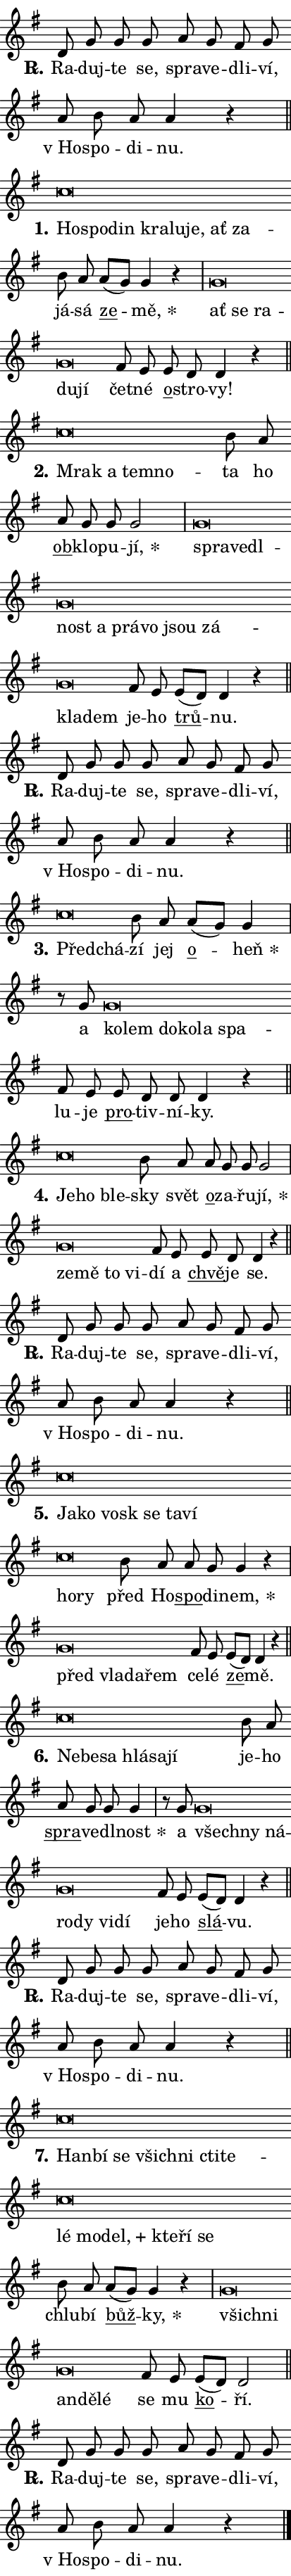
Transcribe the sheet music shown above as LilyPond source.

\version "2.24.0"
\header { tagline = "" }
\paper {
  indent = 0\cm
  top-margin = 0\cm
  right-margin = 0\cm
  bottom-margin = 0\cm
  left-margin = 0\cm
  paper-width = 7\cm
  page-breaking = #ly:one-page-breaking
  system-system-spacing.basic-distance = #11
  score-system-spacing.basic-distance = #11
  ragged-last = ##f
}


%% Author: Thomas Morley
%% https://lists.gnu.org/archive/html/lilypond-user/2020-05/msg00002.html
#(define (line-position grob)
"Returns position of @var[grob} in current system:
   @code{'start}, if at first time-step
   @code{'end}, if at last time-step
   @code{'middle} otherwise
"
  (let* ((col (ly:item-get-column grob))
         (ln (ly:grob-object col 'left-neighbor))
         (rn (ly:grob-object col 'right-neighbor))
         (col-to-check-left (if (ly:grob? ln) ln col))
         (col-to-check-right (if (ly:grob? rn) rn col))
         (break-dir-left
           (and
             (ly:grob-property col-to-check-left 'non-musical #f)
             (ly:item-break-dir col-to-check-left)))
         (break-dir-right
           (and
             (ly:grob-property col-to-check-right 'non-musical #f)
             (ly:item-break-dir col-to-check-right))))
        (cond ((eqv? 1 break-dir-left) 'start)
              ((eqv? -1 break-dir-right) 'end)
              (else 'middle))))

#(define (tranparent-at-line-position vctor)
  (lambda (grob)
  "Relying on @code{line-position} select the relevant enry from @var{vctor}.
Used to determine transparency,"
    (case (line-position grob)
      ((end) (not (vector-ref vctor 0)))
      ((middle) (not (vector-ref vctor 1)))
      ((start) (not (vector-ref vctor 2))))))

noteHeadBreakVisibility =
#(define-music-function (break-visibility)(vector?)
"Makes @code{NoteHead}s transparent relying on @var{break-visibility}"
#{
  \override NoteHead.transparent =
    #(tranparent-at-line-position break-visibility)
#})

#(define delete-ledgers-for-transparent-note-heads
  (lambda (grob)
    "Reads whether a @code{NoteHead} is transparent.
If so this @code{NoteHead} is removed from @code{'note-heads} from
@var{grob}, which is supposed to be @code{LedgerLineSpanner}.
As a result ledgers are not printed for this @code{NoteHead}"
    (let* ((nhds-array (ly:grob-object grob 'note-heads))
           (nhds-list
             (if (ly:grob-array? nhds-array)
                 (ly:grob-array->list nhds-array)
                 '()))
           ;; Relies on the transparent-property being done before
           ;; Staff.LedgerLineSpanner.after-line-breaking is executed.
           ;; This is fragile ...
           (to-keep
             (remove
               (lambda (nhd)
                 (ly:grob-property nhd 'transparent #f))
               nhds-list)))
      ;; TODO find a better method to iterate over grob-arrays, similiar
      ;; to filter/remove etc for lists
      ;; For now rebuilt from scratch
      (set! (ly:grob-object grob 'note-heads)  '())
      (for-each
        (lambda (nhd)
          (ly:pointer-group-interface::add-grob grob 'note-heads nhd))
        to-keep))))

hideNotes = {
  \noteHeadBreakVisibility #begin-of-line-visible
}
unHideNotes = {
  \noteHeadBreakVisibility #all-visible
}

% work-around for resetting accidentals
% https://lilypond.org/doc/v2.23/Documentation/notation/displaying-rhythms#unmetered-music
cadenzaMeasure = {
  \cadenzaOff
  \partial 1024 s1024
  \cadenzaOn
}

#(define-markup-command (accent layout props text) (markup?)
  "Underline accented syllable"
  (interpret-markup layout props
    #{\markup \override #'(offset . 4.3) \underline { #text }#}))

responsum = \markup \concat {
  "R" \hspace #-1.05 \path #0.1 #'((moveto 0 0.07) (lineto 0.9 0.8)) \hspace #0.05 "."
}

\layout {
    \context {
        \Staff
        \remove "Time_signature_engraver"
        \override LedgerLineSpanner.after-line-breaking = #delete-ledgers-for-transparent-note-heads
    }
    \context {
        \Voice {
            \override NoteHead.output-attributes = #'((class . "notehead"))
            \override Hairpin.height = #0.55
        }
    }
    \context {
        \Lyrics {
            \override StanzaNumber.output-attributes = #'((class . "stanzanumber"))
            \override LyricSpace.minimum-distance = #0.9
            \override LyricText.font-name = #"TeX Gyre Schola"
            \override LyricText.font-size = 1
            \override StanzaNumber.font-name = #"TeX Gyre Schola Bold"
            \override StanzaNumber.font-size = 1
        }
    }
}

% magnetic-lyrics.ily
%
%   written by
%     Jean Abou Samra <jean@abou-samra.fr>
%     Werner Lemberg <wl@gnu.org>
%
%   adapted by
%     Jiri Hon <jiri.hon@gmail.com>
%
% Version 2022-Apr-15

% https://www.mail-archive.com/lilypond-user@gnu.org/msg149350.html

#(define (Left_hyphen_pointer_engraver context)
   "Collect syllable-hyphen-syllable occurrences in lyrics and store
them in properties.  This engraver only looks to the left.  For
example, if the lyrics input is @code{foo -- bar}, it does the
following.

@itemize @bullet
@item
Set the @code{text} property of the @code{LyricHyphen} grob between
@q{foo} and @q{bar} to @code{foo}.

@item
Set the @code{left-hyphen} property of the @code{LyricText} grob with
text @q{foo} to the @code{LyricHyphen} grob between @q{foo} and
@q{bar}.
@end itemize

Use this auxiliary engraver in combination with the
@code{lyric-@/text::@/apply-@/magnetic-@/offset!} hook."
   (let ((hyphen #f)
         (text #f))
     (make-engraver
      (acknowledgers
       ((lyric-syllable-interface engraver grob source-engraver)
        (set! text grob)))
      (end-acknowledgers
       ((lyric-hyphen-interface engraver grob source-engraver)
        ;(when (not (grob::has-interface grob 'lyric-space-interface))
          (set! hyphen grob)));)
      ((stop-translation-timestep engraver)
       (when (and text hyphen)
         (ly:grob-set-object! text 'left-hyphen hyphen))
       (set! text #f)
       (set! hyphen #f)))))

#(define (lyric-text::apply-magnetic-offset! grob)
   "If the space between two syllables is less than the value in
property @code{LyricText@/.details@/.squash-threshold}, move the right
syllable to the left so that it gets concatenated with the left
syllable.

Use this function as a hook for
@code{LyricText@/.after-@/line-@/breaking} if the
@code{Left_@/hyphen_@/pointer_@/engraver} is active."
   (let ((hyphen (ly:grob-object grob 'left-hyphen #f)))
     (when hyphen
       (let ((left-text (ly:spanner-bound hyphen LEFT)))
         (when (grob::has-interface left-text 'lyric-syllable-interface)
           (let* ((common (ly:grob-common-refpoint grob left-text X))
                  (this-x-ext (ly:grob-extent grob common X))
                  (left-x-ext
                   (begin
                     ;; Trigger magnetism for left-text.
                     (ly:grob-property left-text 'after-line-breaking)
                     (ly:grob-extent left-text common X)))
                  ;; `delta` is the gap width between two syllables.
                  (delta (- (interval-start this-x-ext)
                            (interval-end left-x-ext)))
                  (details (ly:grob-property grob 'details))
                  (threshold (assoc-get 'squash-threshold details 0.2)))
             (when (< delta threshold)
               (let* (;; We have to manipulate the input text so that
                      ;; ligatures crossing syllable boundaries are not
                      ;; disabled.  For languages based on the Latin
                      ;; script this is essentially a beautification.
                      ;; However, for non-Western scripts it can be a
                      ;; necessity.
                      (lt (ly:grob-property left-text 'text))
                      (rt (ly:grob-property grob 'text))
                      (is-space (grob::has-interface hyphen 'lyric-space-interface))
                      (space (if is-space " " ""))
                      (space-markup (grob-interpret-markup grob " "))
                      (space-size (interval-length (ly:stencil-extent space-markup X)))
                      (extra-delta (if is-space space-size 0))
                      ;; Append new syllable.
                      (ltrt-space (if (and (string? lt) (string? rt))
                                (string-append lt space rt)
                                (make-concat-markup (list lt space rt))))
                      ;; Right-align `ltrt` to the right side.
                      (ltrt-space-markup (grob-interpret-markup
                               grob
                               (make-translate-markup
                                (cons (interval-length this-x-ext) 0)
                                (make-right-align-markup ltrt-space)))))
                 (begin
                   ;; Don't print `left-text`.
                   (ly:grob-set-property! left-text 'stencil #f)
                   ;; Set text and stencil (which holds all collected
                   ;; syllables so far) and shift it to the left.
                   (ly:grob-set-property! grob 'text ltrt-space)
                   (ly:grob-set-property! grob 'stencil ltrt-space-markup)
                   (ly:grob-translate-axis! grob (- (- delta extra-delta)) X))))))))))


#(define (lyric-hyphen::displace-bounds-first grob)
   ;; Make very sure this callback isn't triggered too early.
   (let ((left (ly:spanner-bound grob LEFT))
         (right (ly:spanner-bound grob RIGHT)))
     (ly:grob-property left 'after-line-breaking)
     (ly:grob-property right 'after-line-breaking)
     (ly:lyric-hyphen::print grob)))

squashThreshold = #0.4

\layout {
  \context {
    \Lyrics
    \consists #Left_hyphen_pointer_engraver
    \override LyricText.after-line-breaking =
      #lyric-text::apply-magnetic-offset!
    \override LyricHyphen.stencil = #lyric-hyphen::displace-bounds-first
    \override LyricText.details.squash-threshold = \squashThreshold
    \override LyricHyphen.minimum-distance = 0
    \override LyricHyphen.minimum-length = \squashThreshold
  }
}

squash = \override LyricText.details.squash-threshold = 9999
unSquash = \override LyricText.details.squash-threshold = \squashThreshold

left = \override LyricText.self-alignment-X = #LEFT
unLeft = \revert LyricText.self-alignment-X

starOffset = #(lambda (grob) 
                (let ((x_offset (ly:self-alignment-interface::aligned-on-x-parent grob)))
                  (if (= x_offset 0) 0 (+ x_offset 1.2))))

star = #(define-music-function (syllable)(string?)
"Append star separator at the end of a syllable"
#{
  \once \override LyricText.X-offset = #starOffset
  \lyricmode { \markup {
    #syllable
    \override #'((font-name . "TeX Gyre Schola Bold")) \hspace #0.2 \lower #0.65 \larger "*"
  } }
#})

starAccent = #(define-music-function (syllable)(string?)
"Append star separator at the end of a syllable and make accent"
#{
  \once \override LyricText.X-offset = #starOffset
  \lyricmode { \markup {
    \accent #syllable
    \override #'((font-name . "TeX Gyre Schola Bold")) \hspace #0.2 \lower #0.65 \larger "*"
  } }
#})

breath = #(define-music-function (syllable)(string?)
"Append breathing indicator at the end of a syllable"
#{
  \lyricmode { \markup { #syllable "+" } }
#})

optionalBreath = #(define-music-function (syllable)(string?)
"Append optional breathing indicator at the end of a syllable"
#{
  \lyricmode { \markup { #syllable "(+)" } }
#})


\score {
    <<
        \new Voice = "melody" { \cadenzaOn \key g \major \relative { d'8 g g g a g \bar "" fis g \bar "" a b a a4 r \cadenzaMeasure \bar "||" \break } }
        \new Lyrics \lyricsto "melody" { \lyricmode { \set stanza = \responsum
Ra -- duj -- te se, spra -- ve -- dli -- ví, "v Ho" -- spo -- di -- nu. } }
    >>
    \layout {}
}

\score {
    <<
        \new Voice = "melody" { \cadenzaOn \key g \major \relative { c''\breve*1/16 \hideNotes \breve*1/16 \bar "" \breve*1/16 \bar "" \breve*1/16 \bar "" \breve*1/16 \bar "" \breve*1/16 \bar "" \breve*1/16 \breve*1/16 \bar "" \unHideNotes b8 a \bar "" a[( g)] g4 r \cadenzaMeasure \bar "|" g\breve*1/16 \hideNotes \breve*1/16 \bar "" \breve*1/16 \bar "" \breve*1/16 \breve*1/16 \bar "" \unHideNotes fis8 e \bar "" e d d4 r \cadenzaMeasure \bar "||" \break } }
        \new Lyrics \lyricsto "melody" { \lyricmode { \set stanza = "1."
\left Ho -- \squash spo -- din kra -- lu -- je, ať za -- \unLeft \unSquash já -- sá \markup \accent ze -- \star mě, \left ať \squash se ra -- du -- jí \unLeft \unSquash čet -- né \markup \accent o -- stro -- vy! } }
    >>
    \layout {}
}

\score {
    <<
        \new Voice = "melody" { \cadenzaOn \key g \major \relative { c''\breve*1/16 \hideNotes \breve*1/16 \bar "" \breve*1/16 \breve*1/16 \bar "" \unHideNotes b8 a \bar "" a g g g2 \cadenzaMeasure \bar "|" g\breve*1/16 \hideNotes \breve*1/16 \bar "" \breve*1/16 \bar "" \breve*1/16 \bar "" \breve*1/16 \bar "" \breve*1/16 \bar "" \breve*1/16 \bar "" \breve*1/16 \bar "" \breve*1/16 \bar "" \breve*1/16 \breve*1/16 \bar "" \unHideNotes fis8 e \bar "" e[( d)] d4 r \cadenzaMeasure \bar "||" \break } }
        \new Lyrics \lyricsto "melody" { \lyricmode { \set stanza = "2."
\left Mrak \squash a tem -- no -- \unLeft \unSquash ta ho \markup \accent ob -- klo -- pu -- \star jí, \left spra -- \squash ve -- dl -- nost a prá -- vo jsou zá -- kla -- dem \unLeft \unSquash je -- ho \markup \accent trů -- nu. } }
    >>
    \layout {}
}

\score {
    <<
        \new Voice = "melody" { \cadenzaOn \key g \major \relative { d'8 g g g a g \bar "" fis g \bar "" a b a a4 r \cadenzaMeasure \bar "||" \break } }
        \new Lyrics \lyricsto "melody" { \lyricmode { \set stanza = \responsum
Ra -- duj -- te se, spra -- ve -- dli -- ví, "v Ho" -- spo -- di -- nu. } }
    >>
    \layout {}
}

\score {
    <<
        \new Voice = "melody" { \cadenzaOn \key g \major \relative { c''\breve*1/16 \hideNotes \breve*1/16 \bar "" \unHideNotes b8 a \bar "" a[( g)] g4 \cadenzaMeasure \bar "|" r8 g8 g\breve*1/16 \hideNotes \breve*1/16 \bar "" \breve*1/16 \bar "" \breve*1/16 \bar "" \breve*1/16 \breve*1/16 \bar "" \unHideNotes fis8 e \bar "" e d d d4 r \cadenzaMeasure \bar "||" \break } }
        \new Lyrics \lyricsto "melody" { \lyricmode { \set stanza = "3."
\left Před -- \squash chá -- \unLeft \unSquash zí jej \markup \accent o -- \star heň a \left ko -- \squash lem do -- ko -- la spa -- \unLeft \unSquash lu -- je \markup \accent pro -- tiv -- ní -- ky. } }
    >>
    \layout {}
}

\score {
    <<
        \new Voice = "melody" { \cadenzaOn \key g \major \relative { c''\breve*1/16 \hideNotes \breve*1/16 \breve*1/16 \bar "" \unHideNotes b8 a \bar "" a g g g2 \cadenzaMeasure \bar "|" g\breve*1/16 \hideNotes \breve*1/16 \bar "" \breve*1/16 \breve*1/16 \bar "" \unHideNotes fis8 e \bar "" e d d4 r \cadenzaMeasure \bar "||" \break } }
        \new Lyrics \lyricsto "melody" { \lyricmode { \set stanza = "4."
\left Je -- \squash ho ble -- \unLeft \unSquash sky svět \markup \accent o -- za -- řu -- \star jí, \left ze -- \squash mě to vi -- \unLeft \unSquash dí a \markup \accent chvě -- je se. } }
    >>
    \layout {}
}

\score {
    <<
        \new Voice = "melody" { \cadenzaOn \key g \major \relative { d'8 g g g a g \bar "" fis g \bar "" a b a a4 r \cadenzaMeasure \bar "||" \break } }
        \new Lyrics \lyricsto "melody" { \lyricmode { \set stanza = \responsum
Ra -- duj -- te se, spra -- ve -- dli -- ví, "v Ho" -- spo -- di -- nu. } }
    >>
    \layout {}
}

\score {
    <<
        \new Voice = "melody" { \cadenzaOn \key g \major \relative { c''\breve*1/16 \hideNotes \breve*1/16 \bar "" \breve*1/16 \bar "" \breve*1/16 \bar "" \breve*1/16 \bar "" \breve*1/16 \bar "" \breve*1/16 \breve*1/16 \bar "" \unHideNotes b8 a \bar "" a g g4 r \cadenzaMeasure \bar "|" g\breve*1/16 \hideNotes \breve*1/16 \bar "" \breve*1/16 \breve*1/16 \bar "" \unHideNotes fis8 e \bar "" e[( d)] d4 r \cadenzaMeasure \bar "||" \break } }
        \new Lyrics \lyricsto "melody" { \lyricmode { \set stanza = "5."
\left Ja -- \squash ko vosk se ta -- ví ho -- ry \unLeft \unSquash před Ho -- \markup \accent spo -- di -- \star nem, \left před \squash vla -- da -- řem \unLeft \unSquash ce -- lé \markup \accent ze -- mě. } }
    >>
    \layout {}
}

\score {
    <<
        \new Voice = "melody" { \cadenzaOn \key g \major \relative { c''\breve*1/16 \hideNotes \breve*1/16 \bar "" \breve*1/16 \bar "" \breve*1/16 \bar "" \breve*1/16 \breve*1/16 \bar "" \unHideNotes b8 a \bar "" a g g g4 \cadenzaMeasure \bar "|" r8 g8 g\breve*1/16 \hideNotes \breve*1/16 \bar "" \breve*1/16 \bar "" \breve*1/16 \bar "" \breve*1/16 \bar "" \breve*1/16 \breve*1/16 \bar "" \unHideNotes fis8 e \bar "" e[( d)] d4 r \cadenzaMeasure \bar "||" \break } }
        \new Lyrics \lyricsto "melody" { \lyricmode { \set stanza = "6."
\left Ne -- \squash be -- sa hlá -- sa -- jí \unLeft \unSquash je -- ho \markup \accent spra -- ve -- dl -- \star nost a \left všech -- \squash ny ná -- ro -- dy vi -- dí \unLeft \unSquash je -- ho \markup \accent slá -- vu. } }
    >>
    \layout {}
}

\score {
    <<
        \new Voice = "melody" { \cadenzaOn \key g \major \relative { d'8 g g g a g \bar "" fis g \bar "" a b a a4 r \cadenzaMeasure \bar "||" \break } }
        \new Lyrics \lyricsto "melody" { \lyricmode { \set stanza = \responsum
Ra -- duj -- te se, spra -- ve -- dli -- ví, "v Ho" -- spo -- di -- nu. } }
    >>
    \layout {}
}

\score {
    <<
        \new Voice = "melody" { \cadenzaOn \key g \major \relative { c''\breve*1/16 \hideNotes \breve*1/16 \bar "" \breve*1/16 \bar "" \breve*1/16 \bar "" \breve*1/16 \bar "" \breve*1/16 \bar "" \breve*1/16 \bar "" \breve*1/16 \bar "" \breve*1/16 \bar "" \breve*1/16 \bar "" \breve*1/16 \bar "" \breve*1/16 \breve*1/16 \bar "" \unHideNotes b8 a \bar "" a[( g)] g4 r \cadenzaMeasure \bar "|" g\breve*1/16 \hideNotes \breve*1/16 \bar "" \breve*1/16 \bar "" \breve*1/16 \breve*1/16 \bar "" \unHideNotes fis8 e \bar "" e[( d)] d2 \cadenzaMeasure \bar "||" \break } }
        \new Lyrics \lyricsto "melody" { \lyricmode { \set stanza = "7."
\left Han -- \squash bí se všich -- ni cti -- te -- lé mo -- \breath "del," kte -- ří se \unLeft \unSquash chlu -- bí \markup \accent bůž -- \star ky, \left všich -- \squash ni an -- dě -- lé \unLeft \unSquash se mu \markup \accent ko -- ří. } }
    >>
    \layout {}
}

\score {
    <<
        \new Voice = "melody" { \cadenzaOn \key g \major \relative { d'8 g g g a g \bar "" fis g \bar "" a b a a4 r \cadenzaMeasure \bar "||" \break } \bar "|." }
        \new Lyrics \lyricsto "melody" { \lyricmode { \set stanza = \responsum
Ra -- duj -- te se, spra -- ve -- dli -- ví, "v Ho" -- spo -- di -- nu. } }
    >>
    \layout {}
}
